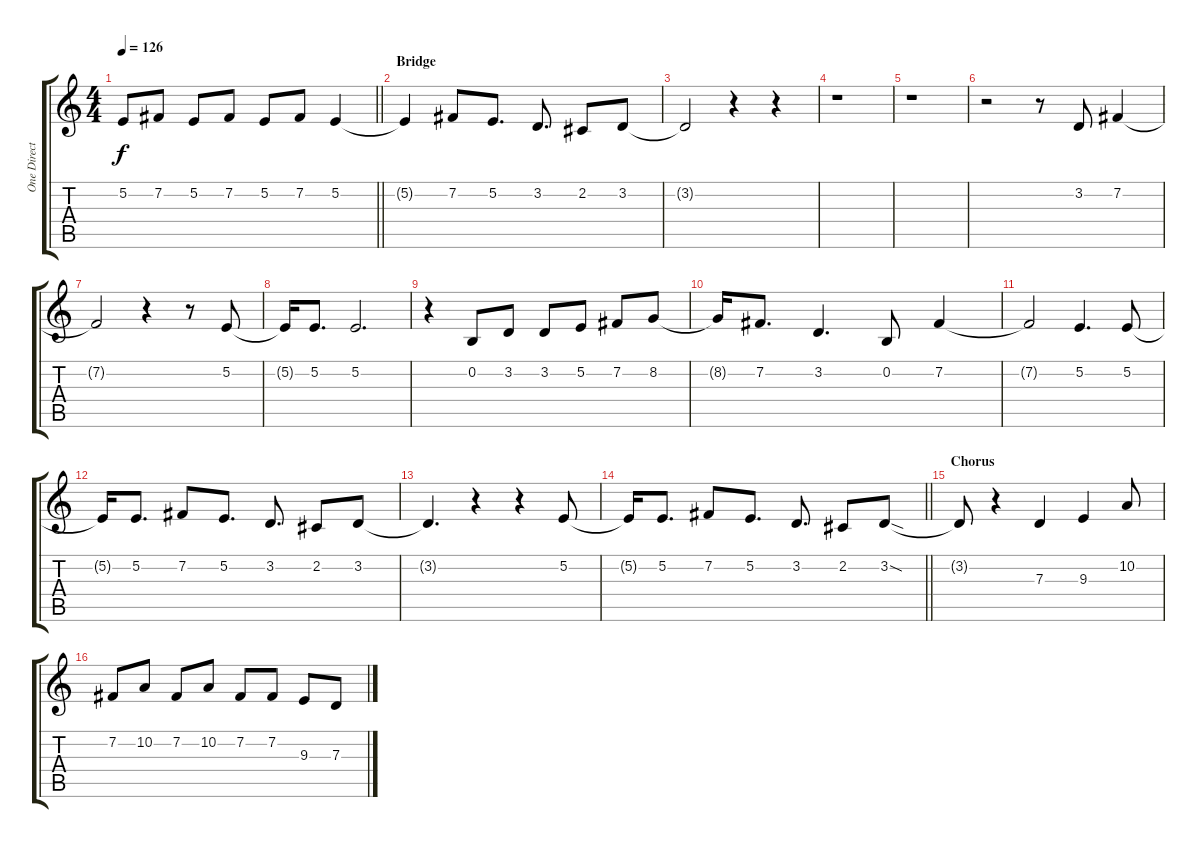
\track ("One Direction" "One Direct") {instrument flute}
\staff {score tabs}
\tuning (E4 B3 G3 D3 A2 E2) {hide}
\ts (4 4)
\tempo 126
\clef g2
\barLineRight lightlight
\ks c
5.2.8{dy f} 7.2.8 5.2.8 7.2.8 5.2.8 7.2.8 5.2.4 |
\section ("" "Bridge")
5.2{t}.4 7.2.8 5.2.8{d} 3.2.8{d} 2.2.8 3.2.8 |
3.2{t}.2 r.4 r.4 |
r.1 |
r.1 |
r.2 r.8 3.2.8 7.2.4 |
7.2{t}.2 r.4 r.8 5.2.8 |
5.2{t}.16 5.2.8{d} 5.2.2{d} |
r.4 0.2.8 3.2.8 3.2.8 5.2.8 7.2.8 8.2.8 |
8.2{t}.16 7.2.8{d} 3.2.4{d} 0.2.8 7.2.4 |
7.2{t}.2 5.2.4{d} 5.2.8 |
5.2{t}.16 5.2.8{d} 7.2.8 5.2.8{d} 3.2.8{d} 2.2.8 3.2.8 |
3.2{t}.4{d} r.4 r.4 5.2.8 |
\barLineRight lightlight
5.2{t}.16 5.2.8{d} 7.2.8 5.2.8{d} 3.2.8{d} 2.2.8 3.2{sod}.8 |
\section ("" "Chorus")
3.2{t}.8 r.4 7.3.4 9.3.4 10.2.8 |
7.2.8 10.2.8 7.2.8 10.2.8 7.2.8 7.2.8 9.3.8 7.3.8
